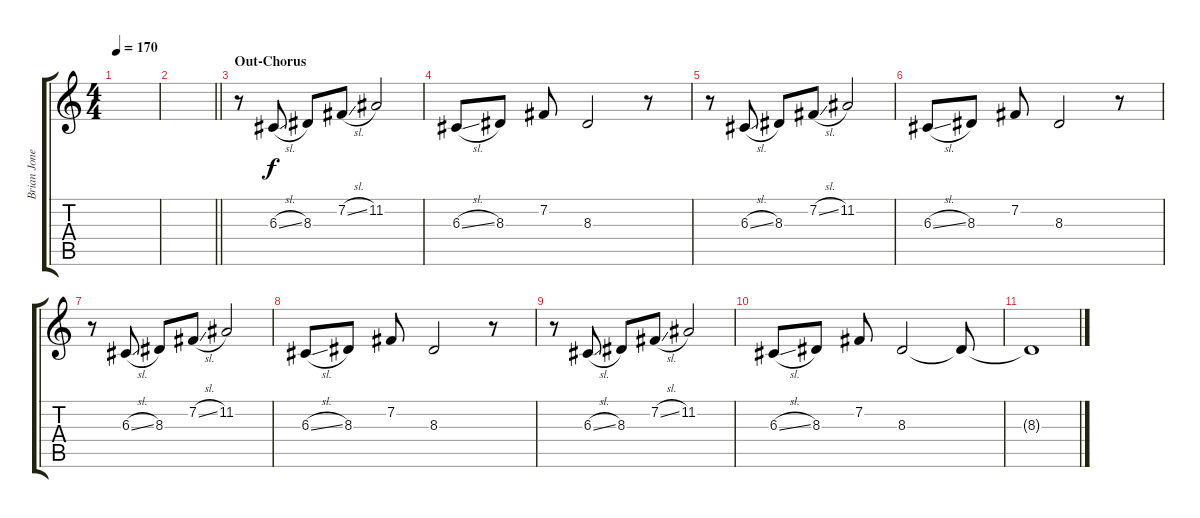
\track ("Brian Jones" "Brian Jone") {instrument harmonica}
\staff {score tabs}
\tuning (E4 B3 G3 D3 A2 E2) {hide}
\ts (4 4)
\tempo 170
\clef g2
\ks c
|
\barLineRight lightlight
|
\section ("" "Out-Chorus")
r.8 6.3{sl}.8 8.3.8 7.2{sl}.8 11.2.2 |
6.3{sl}.8 8.3.8 7.2.8 8.3.2 r.8 |
r.8 6.3{sl}.8 8.3.8 7.2{sl}.8 11.2.2 |
6.3{sl}.8 8.3.8 7.2.8 8.3.2 r.8 |
r.8 6.3{sl}.8 8.3.8 7.2{sl}.8 11.2.2 |
6.3{sl}.8 8.3.8 7.2.8 8.3.2 r.8 |
r.8 6.3{sl}.8 8.3.8 7.2{sl}.8 11.2.2 |
6.3{sl}.8 8.3.8 7.2.8 8.3.2 8.3{t}.8 |
8.3{t}.1
